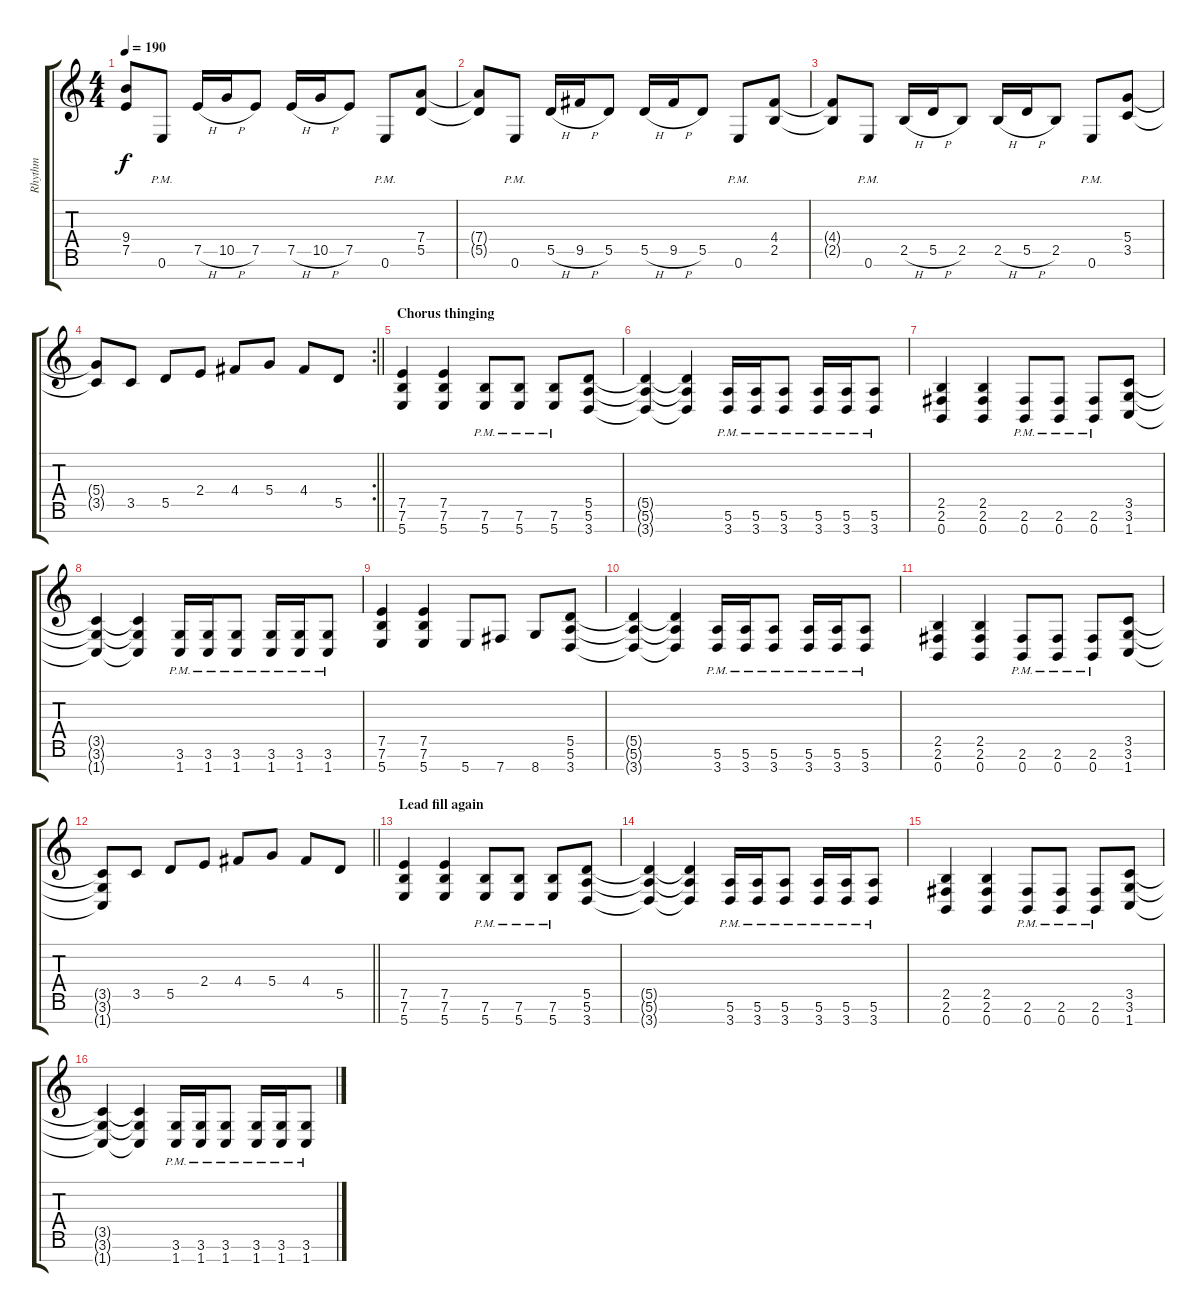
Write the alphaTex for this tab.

\track ("Rhythm" "Rhythm") {instrument distortionguitar}
\staff {score tabs}
\tuning (E4 B3 G3 D3 A2 E2 B1) {hide}
\ts (4 4)
\tempo 190
\clef g2
\ks c
(9.4{t} 7.5{t}).8{dy f} 0.6{pm}.8 7.5{h}.16 10.5{h}.16 7.5.8 7.5{h}.16 10.5{h}.16 7.5.8 0.6{pm}.8 (7.4 5.5).8 |
(7.4{t} 5.5{t}).8 0.6{pm}.8 5.5{h}.16 9.5{h}.16 5.5.8 5.5{h}.16 9.5{h}.16 5.5.8 0.6{pm}.8 (4.4 2.5).8 |
(4.4{t} 2.5{t}).8 0.6{pm}.8 2.5{h}.16 5.5{h}.16 2.5.8 2.5{h}.16 5.5{h}.16 2.5.8 0.6{pm}.8 (5.4 3.5).8 |
\rc 2
\barLineRight lightlight
(5.4{t} 3.5{t}).8 3.5.8 5.5.8 2.4.8 4.4.8 5.4.8 4.4.8 5.5.8 |
\section ("" "Chorus thinging")
(7.5 7.6 5.7).4 (7.5 7.6 5.7).4 (7.6{pm} 5.7{pm}).8 (7.6{pm} 5.7{pm}).8 (7.6{pm} 5.7{pm}).8 (5.5 5.6 3.7).8 |
(5.5{t} 5.6{t} 3.7{t}).4 (5.5{t} 5.6{t} 3.7{t}).4 (5.6{pm} 3.7{pm}).16 (5.6{pm} 3.7{pm}).16 (5.6{pm} 3.7{pm}).8 (5.6{pm} 3.7{pm}).16 (5.6{pm} 3.7{pm}).16 (5.6{pm} 3.7{pm}).8 |
(2.5 2.6 0.7).4 (2.5 2.6 0.7).4 (2.6{pm} 0.7{pm}).8 (2.6{pm} 0.7{pm}).8 (2.6{pm} 0.7{pm}).8 (3.5 3.6 1.7).8 |
(3.5{t} 3.6{t} 1.7{t}).4 (3.5{t} 3.6{t} 1.7{t}).4 (3.6{pm} 1.7{pm}).16 (3.6{pm} 1.7{pm}).16 (3.6{pm} 1.7{pm}).8 (3.6{pm} 1.7{pm}).16 (3.6{pm} 1.7{pm}).16 (3.6{pm} 1.7{pm}).8 |
(7.5 7.6 5.7).4 (7.5 7.6 5.7).4 5.7.8 7.7.8 8.7.8 (5.5 5.6 3.7).8 |
(5.5{t} 5.6{t} 3.7{t}).4 (5.5{t} 5.6{t} 3.7{t}).4 (5.6{pm} 3.7{pm}).16 (5.6{pm} 3.7{pm}).16 (5.6{pm} 3.7{pm}).8 (5.6{pm} 3.7{pm}).16 (5.6{pm} 3.7{pm}).16 (5.6{pm} 3.7{pm}).8 |
(2.5 2.6 0.7).4 (2.5 2.6 0.7).4 (2.6{pm} 0.7{pm}).8 (2.6{pm} 0.7{pm}).8 (2.6{pm} 0.7{pm}).8 (3.5 3.6 1.7).8 |
\barLineRight lightlight
(3.5{t} 3.6{t} 1.7{t}).8 3.5.8 5.5.8 2.4.8 4.4.8 5.4.8 4.4.8 5.5.8 |
\section ("" "Lead fill again")
(7.5 7.6 5.7).4 (7.5 7.6 5.7).4 (7.6{pm} 5.7{pm}).8 (7.6{pm} 5.7{pm}).8 (7.6{pm} 5.7{pm}).8 (5.5 5.6 3.7).8 |
(5.5{t} 5.6{t} 3.7{t}).4 (5.5{t} 5.6{t} 3.7{t}).4 (5.6{pm} 3.7{pm}).16 (5.6{pm} 3.7{pm}).16 (5.6{pm} 3.7{pm}).8 (5.6{pm} 3.7{pm}).16 (5.6{pm} 3.7{pm}).16 (5.6{pm} 3.7{pm}).8 |
(2.5 2.6 0.7).4 (2.5 2.6 0.7).4 (2.6{pm} 0.7{pm}).8 (2.6{pm} 0.7{pm}).8 (2.6{pm} 0.7{pm}).8 (3.5 3.6 1.7).8 |
(3.5{t} 3.6{t} 1.7{t}).4 (3.5{t} 3.6{t} 1.7{t}).4 (3.6{pm} 1.7{pm}).16 (3.6{pm} 1.7{pm}).16 (3.6{pm} 1.7{pm}).8 (3.6{pm} 1.7{pm}).16 (3.6{pm} 1.7{pm}).16 (3.6{pm} 1.7{pm}).8
